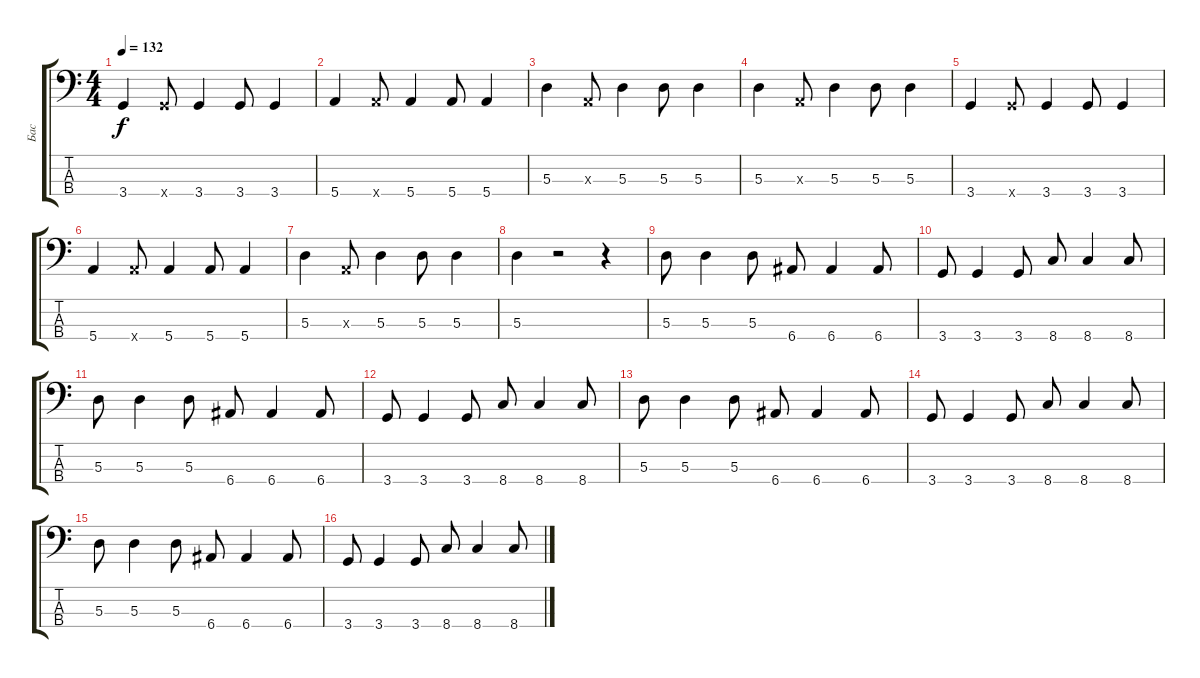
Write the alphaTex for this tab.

\track ("Бас" "Бас") {instrument electricbasspick}
\staff {score tabs}
\tuning (G2 D2 A1 E1) {hide}
\ts (4 4)
\tempo 132
\clef f4
\ks c
3.4.4{dy f} 3.4{x}.8 3.4.4 3.4.8 3.4.4 |
5.4.4 5.4{x}.8 5.4.4 5.4.8 5.4.4 |
5.3.4 0.3{x}.8 5.3.4 5.3.8 5.3.4 |
5.3.4 0.3{x}.8 5.3.4 5.3.8 5.3.4 |
3.4.4 3.4{x}.8 3.4.4 3.4.8 3.4.4 |
5.4.4 5.4{x}.8 5.4.4 5.4.8 5.4.4 |
5.3.4 0.3{x}.8 5.3.4 5.3.8 5.3.4 |
5.3.4 r.2 r.4 |
5.3.8 5.3.4 5.3.8 6.4.8 6.4.4 6.4.8 |
3.4.8 3.4.4 3.4.8 8.4.8 8.4.4 8.4.8 |
5.3.8 5.3.4 5.3.8 6.4.8 6.4.4 6.4.8 |
3.4.8 3.4.4 3.4.8 8.4.8 8.4.4 8.4.8 |
5.3.8 5.3.4 5.3.8 6.4.8 6.4.4 6.4.8 |
3.4.8 3.4.4 3.4.8 8.4.8 8.4.4 8.4.8 |
5.3.8 5.3.4 5.3.8 6.4.8 6.4.4 6.4.8 |
3.4.8 3.4.4 3.4.8 8.4.8 8.4.4 8.4.8
